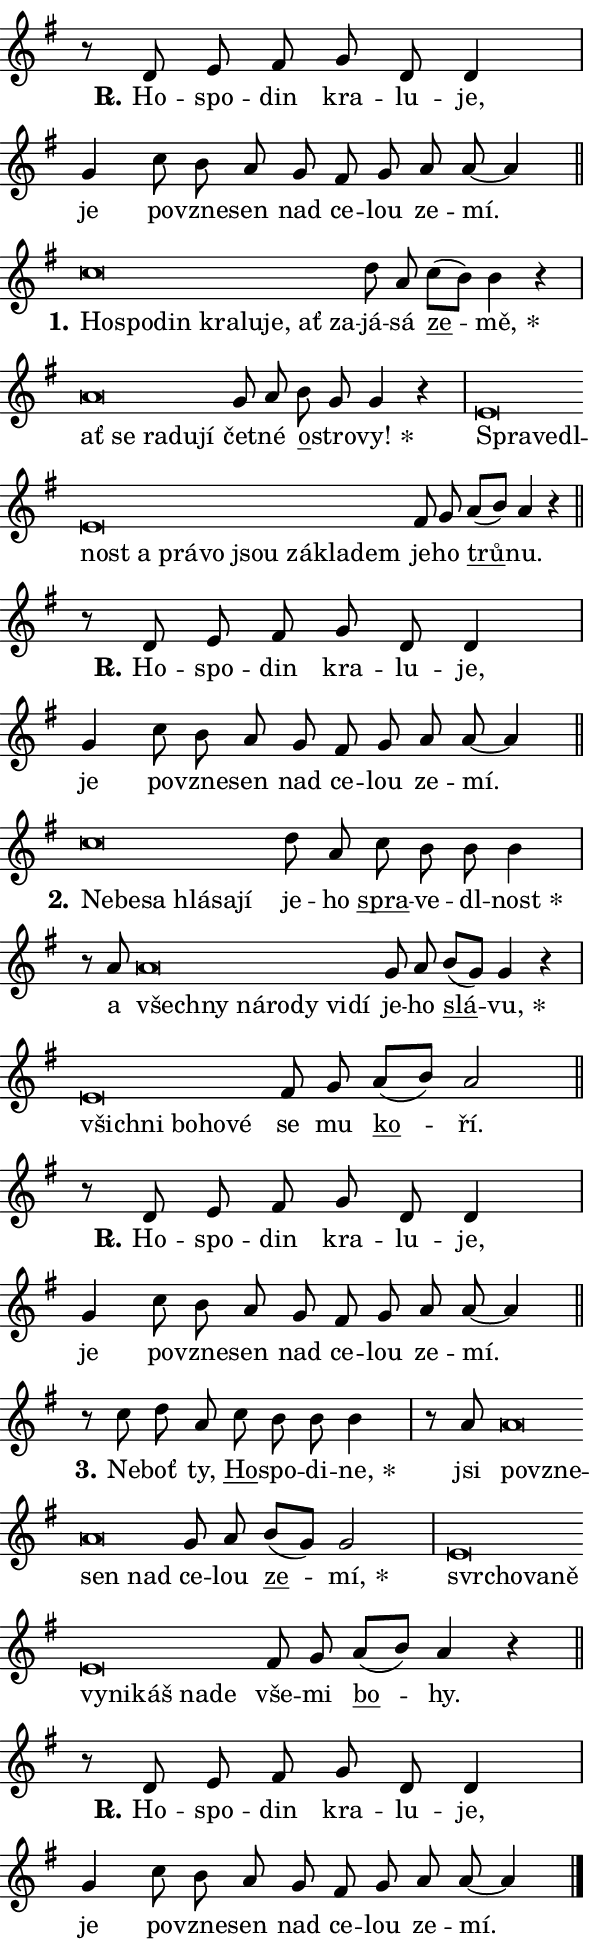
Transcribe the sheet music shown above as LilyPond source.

\version "2.24.0"
\header { tagline = "" }
\paper {
  indent = 0\cm
  top-margin = 0\cm
  right-margin = 0.13\cm % to fit lyric hyphens
  bottom-margin = 0\cm
  left-margin = 0\cm
  paper-width = 10\cm
  page-breaking = #ly:one-page-breaking
  system-system-spacing.basic-distance = #11
  score-system-spacing.basic-distance = #11
  ragged-last = ##f
}


%% Author: Thomas Morley
%% https://lists.gnu.org/archive/html/lilypond-user/2020-05/msg00002.html
#(define (line-position grob)
"Returns position of @var[grob} in current system:
   @code{'start}, if at first time-step
   @code{'end}, if at last time-step
   @code{'middle} otherwise
"
  (let* ((col (ly:item-get-column grob))
         (ln (ly:grob-object col 'left-neighbor))
         (rn (ly:grob-object col 'right-neighbor))
         (col-to-check-left (if (ly:grob? ln) ln col))
         (col-to-check-right (if (ly:grob? rn) rn col))
         (break-dir-left
           (and
             (ly:grob-property col-to-check-left 'non-musical #f)
             (ly:item-break-dir col-to-check-left)))
         (break-dir-right
           (and
             (ly:grob-property col-to-check-right 'non-musical #f)
             (ly:item-break-dir col-to-check-right))))
        (cond ((eqv? 1 break-dir-left) 'start)
              ((eqv? -1 break-dir-right) 'end)
              (else 'middle))))

#(define (tranparent-at-line-position vctor)
  (lambda (grob)
  "Relying on @code{line-position} select the relevant enry from @var{vctor}.
Used to determine transparency,"
    (case (line-position grob)
      ((end) (not (vector-ref vctor 0)))
      ((middle) (not (vector-ref vctor 1)))
      ((start) (not (vector-ref vctor 2))))))

noteHeadBreakVisibility =
#(define-music-function (break-visibility)(vector?)
"Makes @code{NoteHead}s transparent relying on @var{break-visibility}"
#{
  \override NoteHead.transparent =
    #(tranparent-at-line-position break-visibility)
#})

#(define delete-ledgers-for-transparent-note-heads
  (lambda (grob)
    "Reads whether a @code{NoteHead} is transparent.
If so this @code{NoteHead} is removed from @code{'note-heads} from
@var{grob}, which is supposed to be @code{LedgerLineSpanner}.
As a result ledgers are not printed for this @code{NoteHead}"
    (let* ((nhds-array (ly:grob-object grob 'note-heads))
           (nhds-list
             (if (ly:grob-array? nhds-array)
                 (ly:grob-array->list nhds-array)
                 '()))
           ;; Relies on the transparent-property being done before
           ;; Staff.LedgerLineSpanner.after-line-breaking is executed.
           ;; This is fragile ...
           (to-keep
             (remove
               (lambda (nhd)
                 (ly:grob-property nhd 'transparent #f))
               nhds-list)))
      ;; TODO find a better method to iterate over grob-arrays, similiar
      ;; to filter/remove etc for lists
      ;; For now rebuilt from scratch
      (set! (ly:grob-object grob 'note-heads)  '())
      (for-each
        (lambda (nhd)
          (ly:pointer-group-interface::add-grob grob 'note-heads nhd))
        to-keep))))

squashNotes = {
  \override NoteHead.X-extent = #'(-0.2 . 0.2)
  \override NoteHead.Y-extent = #'(-0.75 . 0)
  \override NoteHead.stencil =
    #(lambda (grob)
       (let ((pos (ly:grob-property grob 'staff-position)))
         (begin
           (if (< pos -7) (display "ERROR: Lower brevis then expected\n") (display ""))
           (if (<= pos -6) ly:text-interface::print ly:note-head::print))))
}
unSquashNotes = {
  \revert NoteHead.X-extent
  \revert NoteHead.Y-extent
  \revert NoteHead.stencil
}

hideNotes = \noteHeadBreakVisibility #begin-of-line-visible
unHideNotes = \noteHeadBreakVisibility #all-visible

% work-around for resetting accidentals
% https://lilypond.org/doc/v2.23/Documentation/notation/displaying-rhythms#unmetered-music
cadenzaMeasure = {
  \cadenzaOff
  \partial 1024 s1024
  \cadenzaOn
}

#(define-markup-command (accent layout props text) (markup?)
  "Underline accented syllable"
  (interpret-markup layout props
    #{\markup \override #'(offset . 4.3) \underline { #text }#}))

responsum = \markup \concat {
  "R" \hspace #-1.05 \path #0.1 #'((moveto 0 0.07) (lineto 0.9 0.8)) \hspace #0.05 "."
}

spaceSize = #0.6828661417322834 % exact space size for TeX Gyre Schola

\layout {
  \context {
    \Staff
    \remove "Time_signature_engraver"
    \override LedgerLineSpanner.after-line-breaking = #delete-ledgers-for-transparent-note-heads
  }
  \context {
    \Lyrics {
      \override LyricSpace.minimum-distance = \spaceSize
      \override LyricText.font-name = #"TeX Gyre Schola"
      \override LyricText.font-size = 1
      \override StanzaNumber.font-name = #"TeX Gyre Schola Bold"
      \override StanzaNumber.font-size = 1
    }
  }
  \context {
    \Score 
    \override NoteHead.text =
      #(lambda (grob) 
        (let ((pos (ly:grob-property grob 'staff-position)))
          #{\markup {
            \combine
              \halign #-0.55 \raise #(if (= pos -6) 0 0.5) \override #'(thickness . 2) \draw-line #'(3.2 . 0)
              \musicglyph "noteheads.sM1"
          }#}))
  }
}

% magnetic-lyrics.ily
%
%   written by
%     Jean Abou Samra <jean@abou-samra.fr>
%     Werner Lemberg <wl@gnu.org>
%
%   adapted by
%     Jiri Hon <jiri.hon@gmail.com>
%
% Version 2022-Apr-15

% https://www.mail-archive.com/lilypond-user@gnu.org/msg149350.html

#(define (Left_hyphen_pointer_engraver context)
   "Collect syllable-hyphen-syllable occurrences in lyrics and store
them in properties.  This engraver only looks to the left.  For
example, if the lyrics input is @code{foo -- bar}, it does the
following.

@itemize @bullet
@item
Set the @code{text} property of the @code{LyricHyphen} grob between
@q{foo} and @q{bar} to @code{foo}.

@item
Set the @code{left-hyphen} property of the @code{LyricText} grob with
text @q{foo} to the @code{LyricHyphen} grob between @q{foo} and
@q{bar}.
@end itemize

Use this auxiliary engraver in combination with the
@code{lyric-@/text::@/apply-@/magnetic-@/offset!} hook."
   (let ((hyphen #f)
         (text #f))
     (make-engraver
      (acknowledgers
       ((lyric-syllable-interface engraver grob source-engraver)
        (set! text grob)))
      (end-acknowledgers
       ((lyric-hyphen-interface engraver grob source-engraver)
        ;(when (not (grob::has-interface grob 'lyric-space-interface))
          (set! hyphen grob)));)
      ((stop-translation-timestep engraver)
       (when (and text hyphen)
         (ly:grob-set-object! text 'left-hyphen hyphen))
       (set! text #f)
       (set! hyphen #f)))))

#(define (lyric-text::apply-magnetic-offset! grob)
   "If the space between two syllables is less than the value in
property @code{LyricText@/.details@/.squash-threshold}, move the right
syllable to the left so that it gets concatenated with the left
syllable.

Use this function as a hook for
@code{LyricText@/.after-@/line-@/breaking} if the
@code{Left_@/hyphen_@/pointer_@/engraver} is active."
   (let ((hyphen (ly:grob-object grob 'left-hyphen #f)))
     (when hyphen
       (let ((left-text (ly:spanner-bound hyphen LEFT)))
         (when (grob::has-interface left-text 'lyric-syllable-interface)
           (let* ((common (ly:grob-common-refpoint grob left-text X))
                  (this-x-ext (ly:grob-extent grob common X))
                  (left-x-ext
                   (begin
                     ;; Trigger magnetism for left-text.
                     (ly:grob-property left-text 'after-line-breaking)
                     (ly:grob-extent left-text common X)))
                  ;; `delta` is the gap width between two syllables.
                  (delta (- (interval-start this-x-ext)
                            (interval-end left-x-ext)))
                  (details (ly:grob-property grob 'details))
                  (threshold (assoc-get 'squash-threshold details 0.2)))
             (when (< delta threshold)
               (let* (;; We have to manipulate the input text so that
                      ;; ligatures crossing syllable boundaries are not
                      ;; disabled.  For languages based on the Latin
                      ;; script this is essentially a beautification.
                      ;; However, for non-Western scripts it can be a
                      ;; necessity.
                      (lt (ly:grob-property left-text 'text))
                      (rt (ly:grob-property grob 'text))
                      (is-space (grob::has-interface hyphen 'lyric-space-interface))
                      (space (if is-space " " ""))
                      (extra-delta (if is-space spaceSize 0))
                      ;; Append new syllable.
                      (ltrt-space (if (and (string? lt) (string? rt))
                                (string-append lt space rt)
                                (make-concat-markup (list lt space rt))))
                      ;; Right-align `ltrt` to the right side.
                      (ltrt-space-markup (grob-interpret-markup
                               grob
                               (make-translate-markup
                                (cons (interval-length this-x-ext) 0)
                                (make-right-align-markup ltrt-space)))))
                 (begin
                   ;; Don't print `left-text`.
                   (ly:grob-set-property! left-text 'stencil #f)
                   ;; Set text and stencil (which holds all collected
                   ;; syllables so far) and shift it to the left.
                   (ly:grob-set-property! grob 'text ltrt-space)
                   (ly:grob-set-property! grob 'stencil ltrt-space-markup)
                   (ly:grob-translate-axis! grob (- (- delta extra-delta)) X))))))))))


#(define (lyric-hyphen::displace-bounds-first grob)
   ;; Make very sure this callback isn't triggered too early.
   (let ((left (ly:spanner-bound grob LEFT))
         (right (ly:spanner-bound grob RIGHT)))
     (ly:grob-property left 'after-line-breaking)
     (ly:grob-property right 'after-line-breaking)
     (ly:lyric-hyphen::print grob)))

squashThreshold = #0.4

\layout {
  \context {
    \Lyrics
    \consists #Left_hyphen_pointer_engraver
    \override LyricText.after-line-breaking =
      #lyric-text::apply-magnetic-offset!
    \override LyricHyphen.stencil = #lyric-hyphen::displace-bounds-first
    \override LyricText.details.squash-threshold = \squashThreshold
    \override LyricHyphen.minimum-distance = 0
    \override LyricHyphen.minimum-length = \squashThreshold
  }
}

squashText = \override LyricText.details.squash-threshold = 9999
unSquashText = \override LyricText.details.squash-threshold = \squashThreshold

leftText = \override LyricText.self-alignment-X = #LEFT
unLeftText = \revert LyricText.self-alignment-X

starOffset = #(lambda (grob) 
                (let ((x_offset (ly:self-alignment-interface::aligned-on-x-parent grob)))
                  (if (= x_offset 0) 0 (+ x_offset 1.2))))

star = #(define-music-function (syllable)(string?)
"Append star separator at the end of a syllable"
#{
  \once \override LyricText.X-offset = #starOffset
  \lyricmode { \markup {
    #syllable
    \override #'((font-name . "TeX Gyre Schola Bold")) \hspace #0.2 \lower #0.65 \larger "*"
  } }
#})

starAccent = #(define-music-function (syllable)(string?)
"Append star separator at the end of a syllable and make accent"
#{
  \once \override LyricText.X-offset = #starOffset
  \lyricmode { \markup {
    \accent #syllable
    \override #'((font-name . "TeX Gyre Schola Bold")) \hspace #0.2 \lower #0.65 \larger "*"
  } }
#})

breath = #(define-music-function (syllable)(string?)
"Append breathing indicator at the end of a syllable"
#{
  \lyricmode { \markup { #syllable "+" } }
#})

optionalBreath = #(define-music-function (syllable)(string?)
"Append optional breathing indicator at the end of a syllable"
#{
  \lyricmode { \markup { #syllable "(+)" } }
#})


\score {
    <<
        \new Voice = "melody" { \cadenzaOn \key g \major \relative { r8 d'8 e fis g d d4 \cadenzaMeasure \bar "|" g c8 b a g \bar "" fis g a a~ a4 \cadenzaMeasure \bar "||" \break } }
        \new Lyrics \lyricsto "melody" { \lyricmode { \set stanza = \responsum
Ho -- spo -- din kra -- lu -- je, je po -- vzne -- sen nad ce -- lou ze -- mí. } }
    >>
    \layout {}
}

\score {
    <<
        \new Voice = "melody" { \cadenzaOn \key g \major \relative { \squashNotes c''\breve*1/16 \hideNotes \breve*1/16 \bar "" \breve*1/16 \bar "" \breve*1/16 \bar "" \breve*1/16 \bar "" \breve*1/16 \bar "" \breve*1/16 \breve*1/16 \bar "" \unHideNotes \unSquashNotes d8 a \bar "" c[( b)] b4 r \cadenzaMeasure \bar "|" \squashNotes a\breve*1/16 \hideNotes \breve*1/16 \bar "" \breve*1/16 \bar "" \breve*1/16 \breve*1/16 \bar "" \unHideNotes \unSquashNotes g8 a \bar "" b g g4 r \cadenzaMeasure \bar "|" \squashNotes e\breve*1/16 \hideNotes \breve*1/16 \bar "" \breve*1/16 \bar "" \breve*1/16 \bar "" \breve*1/16 \bar "" \breve*1/16 \bar "" \breve*1/16 \bar "" \breve*1/16 \bar "" \breve*1/16 \bar "" \breve*1/16 \breve*1/16 \bar "" \unHideNotes \unSquashNotes fis8 g \bar "" a[( b)] a4 r \cadenzaMeasure \bar "||" \break } }
        \new Lyrics \lyricsto "melody" { \lyricmode { \set stanza = "1."
\leftText Ho -- \squashText spo -- din kra -- lu -- je, ať za -- \unLeftText \unSquashText já -- sá \markup \accent ze -- \star mě, \leftText ať \squashText se ra -- du -- jí \unLeftText \unSquashText čet -- né \markup \accent o -- stro -- \star vy! \leftText Spra -- \squashText ve -- dl -- nost a prá -- vo jsou zá -- kla -- dem \unLeftText \unSquashText je -- ho \markup \accent trů -- nu. } }
    >>
    \layout {}
}

\score {
    <<
        \new Voice = "melody" { \cadenzaOn \key g \major \relative { r8 d'8 e fis g d d4 \cadenzaMeasure \bar "|" g c8 b a g \bar "" fis g a a~ a4 \cadenzaMeasure \bar "||" \break } }
        \new Lyrics \lyricsto "melody" { \lyricmode { \set stanza = \responsum
Ho -- spo -- din kra -- lu -- je, je po -- vzne -- sen nad ce -- lou ze -- mí. } }
    >>
    \layout {}
}

\score {
    <<
        \new Voice = "melody" { \cadenzaOn \key g \major \relative { \squashNotes c''\breve*1/16 \hideNotes \breve*1/16 \bar "" \breve*1/16 \bar "" \breve*1/16 \bar "" \breve*1/16 \breve*1/16 \bar "" \unHideNotes \unSquashNotes d8 a \bar "" c b b b4 \cadenzaMeasure \bar "|" r8 a8 \squashNotes a\breve*1/16 \hideNotes \breve*1/16 \bar "" \breve*1/16 \bar "" \breve*1/16 \bar "" \breve*1/16 \bar "" \breve*1/16 \breve*1/16 \bar "" \unHideNotes \unSquashNotes g8 a \bar "" b[( g)] g4 r \cadenzaMeasure \bar "|" \squashNotes e\breve*1/16 \hideNotes \breve*1/16 \bar "" \breve*1/16 \bar "" \breve*1/16 \breve*1/16 \bar "" \unHideNotes \unSquashNotes fis8 g \bar "" a[( b)] a2 \cadenzaMeasure \bar "||" \break } }
        \new Lyrics \lyricsto "melody" { \lyricmode { \set stanza = "2."
\leftText Ne -- \squashText be -- sa hlá -- sa -- jí \unLeftText \unSquashText je -- ho \markup \accent spra -- ve -- dl -- \star nost a \leftText všech -- \squashText ny ná -- ro -- dy vi -- dí \unLeftText \unSquashText je -- ho \markup \accent slá -- \star vu, \leftText všich -- \squashText ni bo -- ho -- vé \unLeftText \unSquashText se mu \markup \accent ko -- ří. } }
    >>
    \layout {}
}

\score {
    <<
        \new Voice = "melody" { \cadenzaOn \key g \major \relative { r8 d'8 e fis g d d4 \cadenzaMeasure \bar "|" g c8 b a g \bar "" fis g a a~ a4 \cadenzaMeasure \bar "||" \break } }
        \new Lyrics \lyricsto "melody" { \lyricmode { \set stanza = \responsum
Ho -- spo -- din kra -- lu -- je, je po -- vzne -- sen nad ce -- lou ze -- mí. } }
    >>
    \layout {}
}

\score {
    <<
        \new Voice = "melody" { \cadenzaOn \key g \major \relative { r8 c'' d8 a \bar "" c b b b4 \cadenzaMeasure \bar "|" r8 a8 \squashNotes a\breve*1/16 \hideNotes \breve*1/16 \bar "" \breve*1/16 \breve*1/16 \bar "" \unHideNotes \unSquashNotes g8 a \bar "" b[( g)] g2 \cadenzaMeasure \bar "|" \squashNotes e\breve*1/16 \hideNotes \breve*1/16 \bar "" \breve*1/16 \bar "" \breve*1/16 \bar "" \breve*1/16 \bar "" \breve*1/16 \bar "" \breve*1/16 \bar "" \breve*1/16 \breve*1/16 \bar "" \unHideNotes \unSquashNotes fis8 g \bar "" a[( b)] a4 r \cadenzaMeasure \bar "||" \break } }
        \new Lyrics \lyricsto "melody" { \lyricmode { \set stanza = "3."
Ne -- boť ty, \markup \accent Ho -- spo -- di -- \star ne, jsi \leftText po -- \squashText vzne -- sen nad \unLeftText \unSquashText ce -- lou \markup \accent ze -- \star mí, \leftText svr -- \squashText cho -- va -- ně vy -- ni -- káš na -- de \unLeftText \unSquashText vše -- mi \markup \accent bo -- hy. } }
    >>
    \layout {}
}

\score {
    <<
        \new Voice = "melody" { \cadenzaOn \key g \major \relative { r8 d'8 e fis g d d4 \cadenzaMeasure \bar "|" g c8 b a g \bar "" fis g a a~ a4 \cadenzaMeasure \bar "||" \break } \bar "|." }
        \new Lyrics \lyricsto "melody" { \lyricmode { \set stanza = \responsum
Ho -- spo -- din kra -- lu -- je, je po -- vzne -- sen nad ce -- lou ze -- mí. } }
    >>
    \layout {}
}
